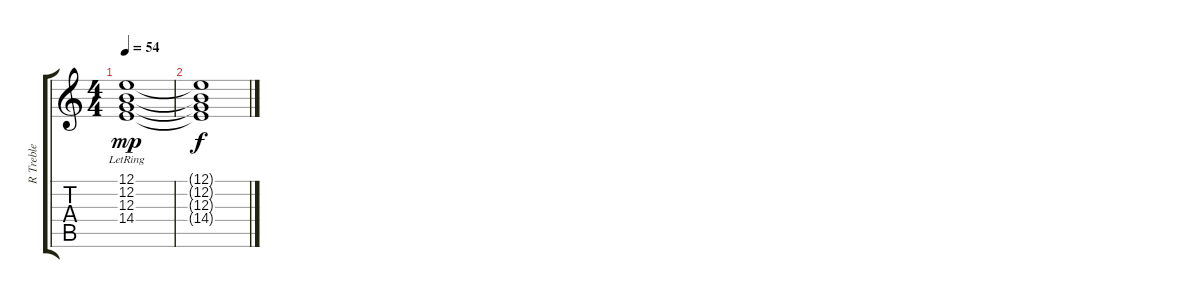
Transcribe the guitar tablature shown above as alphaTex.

\track ("R Treble" "R Treble") {instrument acousticgrandpiano}
\staff {score tabs}
\tuning (E4 B3 G3 D3 A2 E2) {hide}
\ts (4 4)
\tempo 54
\clef g2
\ks c
(12.1{lr} 12.2{lr} 12.3{lr} 14.4{lr}).1{dy mp} |
(12.1{t} 12.2{t} 12.3{t} 14.4{t}).1{dy f}
